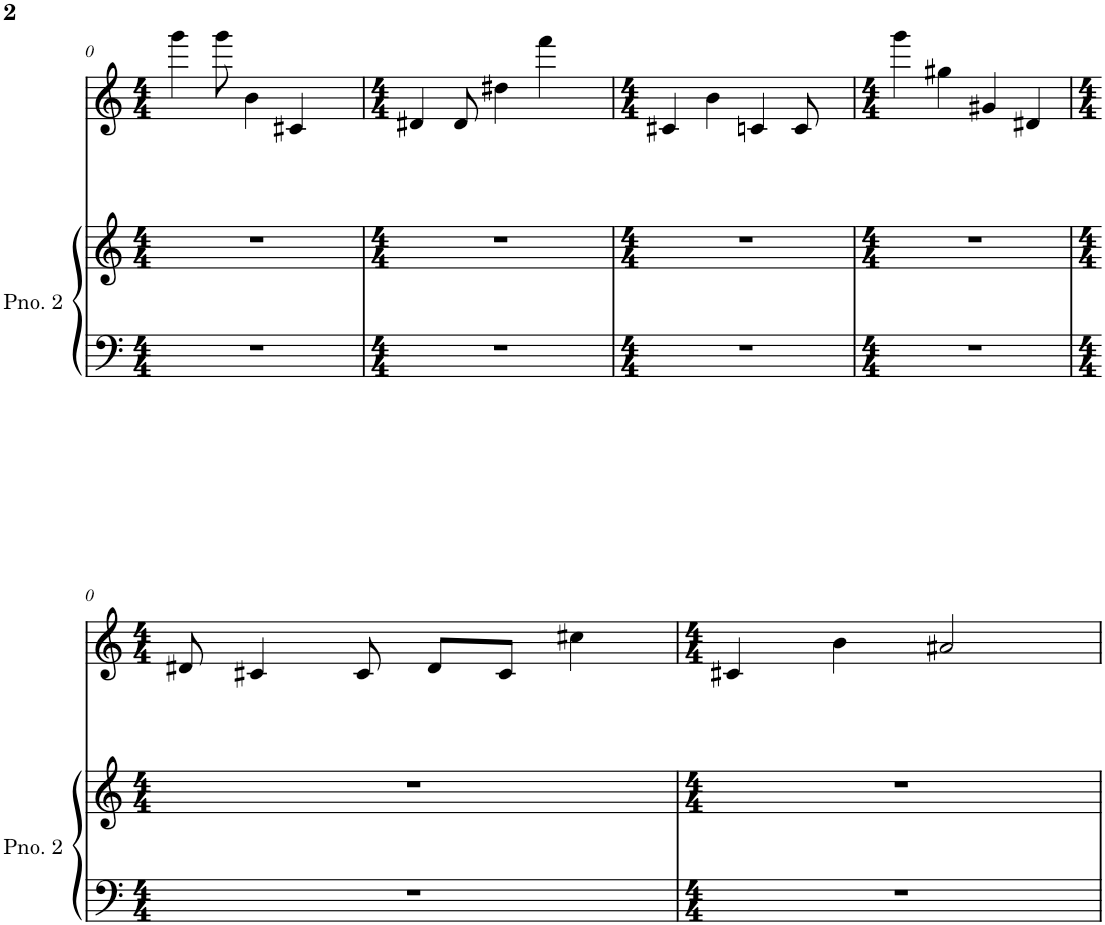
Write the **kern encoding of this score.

**kern	**kern	**kern
*part2	*part2	*part1
*staff3	*staff2	*staff1
*I"Grand Piano 2	*	*I"Piano
*I'Pno. 2	*	*I'Pno
!!LO:PB:g=z
*clefF4	*clefG2	*clefG2
*k[]	*k[]	*k[]
*M4/4	*M4/4	*M4/4
=	=	=
1r	1r	4ggg\
.	.	8ggg\
.	.	4b\
.	.	4c#X/
.	.	8ryy
=	=	=
*M4/4	*M4/4	*M4/4
1r	1r	4d#X/
.	.	8d#/
.	.	4dd#X\
.	.	4fff\
.	.	8ryy
=	=	=
*M4/4	*M4/4	*M4/4
1r	1r	4c#X/
.	.	4b\
.	.	4cn/
.	.	8c/
.	.	8ryy
=	=	=
*M4/4	*M4/4	*M4/4
1r	1r	4ggg\
.	.	4gg#X\
.	.	4g#X/
.	.	4d#X/
!!LO:LB:g=z
=	=	=
*M4/4	*M4/4	*M4/4
1r	1r	8d#X/
.	.	4c#X/
.	.	8c#/
.	.	8d#/L
.	.	8c#/J
.	.	4cc#X\
=	=	=
*M4/4	*M4/4	*M4/4
1r	1r	4c#X/
.	.	4b\
.	.	2a#X/
=	=	=
*-	*-	*-
